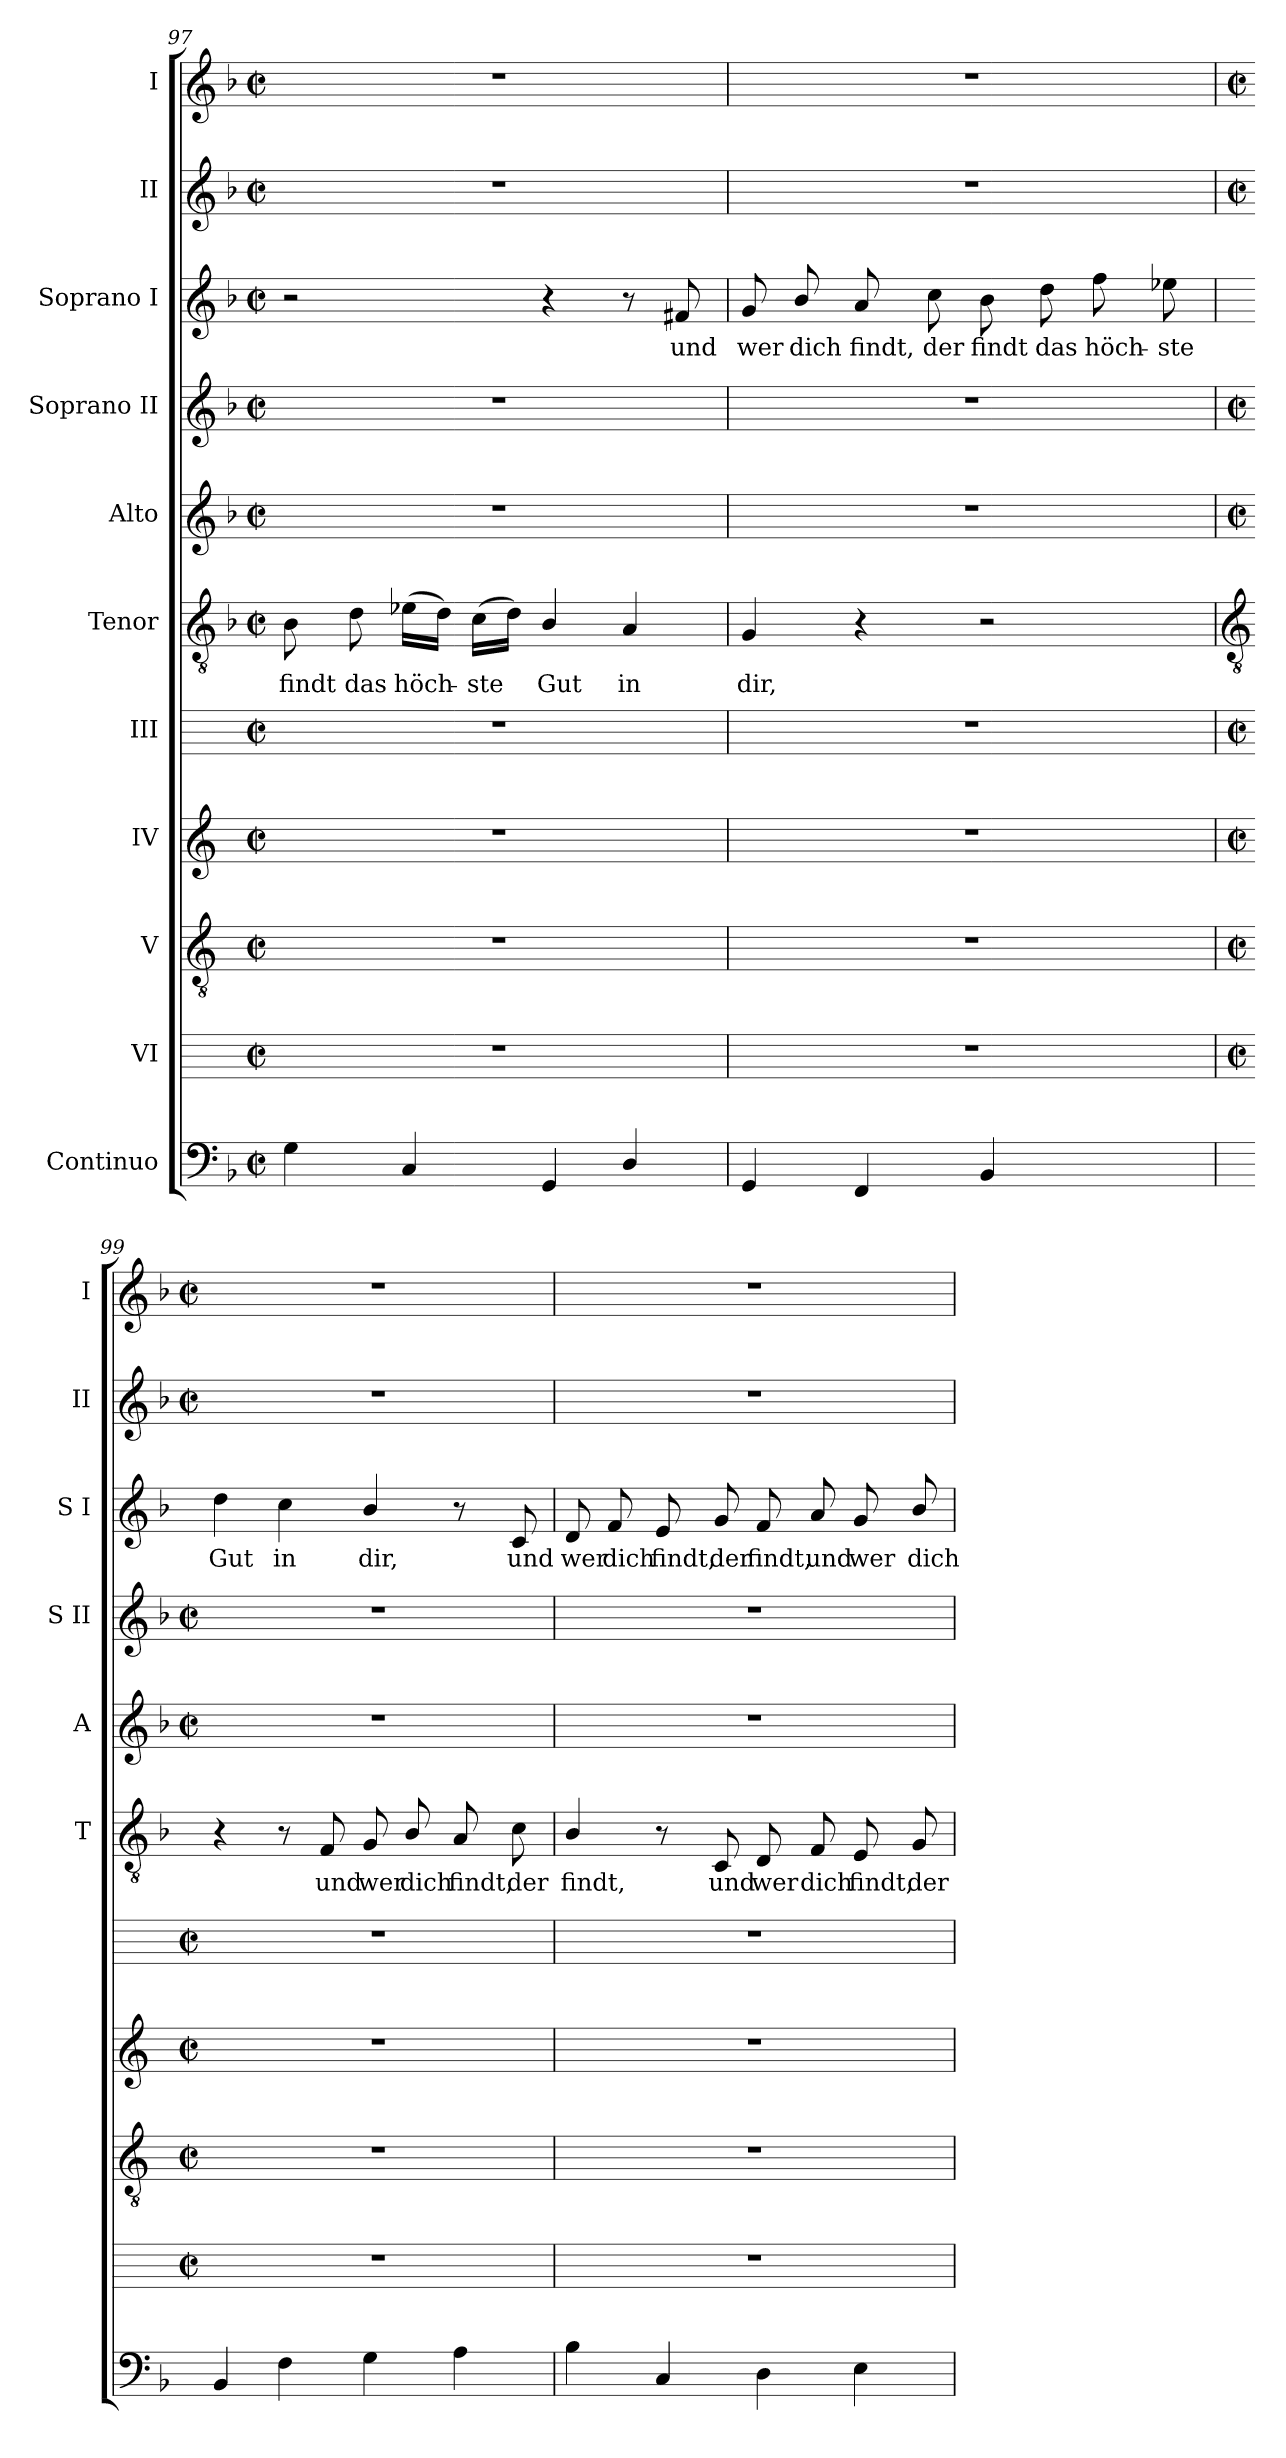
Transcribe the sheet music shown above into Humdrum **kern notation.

**kern	**text	**kern	**kern	**kern	**kern	**kern	**text	**kern	**kern	**kern	**text	**kern	**kern
*part11	*part11	*part10	*part9	*part8	*part7	*part6	*part6	*part5	*part4	*part3	*part3	*part2	*part1
*staff11	*staff11	*staff10	*staff9	*staff8	*staff7	*staff6	*staff6	*staff5	*staff4	*staff3	*staff3	*staff2	*staff1
*I"Continuo	*	*I"VI	*I"V	*I"IV	*I"III	*I"Tenor	*	*I"Alto	*I"Soprano II	*I"Soprano I	*	*I"II	*I"I
*	*	*	*	*	*	*I'T	*	*I'A	*I'S II	*I'S I	*	*I'II	*I'I
*clefF4	*	*	*clefGv2	*clefG2	*	*clefGv2	*	*clefG2	*clefG2	*clefG2	*	*clefG2	*clefG2
*	*	*ITrd4c7	*ITrd4c7	*ITrd4c7	*ITrd4c7	*	*	*	*	*	*	*	*
*k[b-]	*	*	*k[b-]	*k[b-]	*	*k[b-]	*	*k[b-]	*k[b-]	*k[b-]	*	*k[b-]	*k[b-]
*F:	*	*	*F:	*F:	*	*F:	*	*F:	*F:	*F:	*	*F:	*F:
*M2/2	*	*M2/2	*M2/2	*M2/2	*M2/2	*M2/2	*	*M2/2	*M2/2	*M2/2	*	*M2/2	*M2/2
*met(c|)	*	*met(c|)	*met(c|)	*met(c|)	*met(c|)	*met(c|)	*	*met(c|)	*met(c|)	*met(c|)	*	*met(c|)	*met(c|)
=97	=97	=97	=97	=97	=97	=97	=97	=97	=97	=97	=97	=97	=97
!	!	!	!	!	!	!	!LO:LY:b	!	!	!	!	!	!
4G	.	1r	1r	1r	1r	8B-	findt	1r	1r	2r	.	1r	1r
!	!	!	!	!	!	!	!LO:LY:b	!	!	!	!	!	!
.	.	.	.	.	.	8d	das	.	.	.	.	.	.
!	!	!	!	!	!	!	!LO:LY:b	!	!	!	!	!	!
4C	.	.	.	.	.	(>16e-XLL	höch-	.	.	.	.	.	.
.	.	.	.	.	.	16dJJ)	.	.	.	.	.	.	.
!	!	!	!	!	!	!	!LO:LY:b	!	!	!	!	!	!
.	.	.	.	.	.	(>16cLL	ste	.	.	.	.	.	.
.	.	.	.	.	.	16dJJ)	.	.	.	.	.	.	.
!	!	!	!	!	!	!	!LO:LY:b	!	!	!	!	!	!
4GG	.	.	.	.	.	4B-/	Gut	.	.	4r	.	.	.
!	!	!	!	!	!	!	!LO:LY:b	!	!	!	!	!	!
4D/	.	.	.	.	.	4A	in	.	.	8r	.	.	.
!	!	!	!	!	!	!	!	!	!	!	!LO:LY:b	!	!
.	.	.	.	.	.	.	.	.	.	8f#X	und	.	.
=98	=98	=98	=98	=98	=98	=98	=98	=98	=98	=98	=98	=98	=98
!	!	!	!	!	!	!	!LO:LY:b	!	!	!	!LO:LY:b	!	!
4GG	.	1r	1r	1r	1r	4G	dir,	1r	1r	8g	wer	1r	1r
!	!	!	!	!	!	!	!	!	!	!	!LO:LY:b	!	!
.	.	.	.	.	.	.	.	.	.	8b-/	dich	.	.
!	!	!	!	!	!	!	!	!	!	!	!LO:LY:b	!	!
4FF	.	.	.	.	.	4r	.	.	.	8a	findt,	.	.
!	!	!	!	!	!	!	!	!	!	!	!LO:LY:b	!	!
.	.	.	.	.	.	.	.	.	.	8cc	der	.	.
!	!	!	!	!	!	!	!	!	!	!	!LO:LY:b	!	!
4BB-	.	.	.	.	.	2r	.	.	.	8b-	findt	.	.
!	!	!	!	!	!	!	!	!	!	!	!LO:LY:b	!	!
.	.	.	.	.	.	.	.	.	.	8dd	das	.	.
!	!LO:LY:b	!	!	!	!	!	!	!	!	!	!LO:LY:b	!	!
[8AALyy	6	.	.	.	.	.	.	.	.	8ff	höch-	.	.
!	!LO:LY:b	!	!	!	!	!	!	!	!	!	!LO:LY:b	!	!
8AAJyy]	5	.	.	.	.	.	.	.	.	8ee-X	-ste	.	.
!!LO:LB:g=z
=99	=99	=99	=99	=99	=99	=99	=99	=99	=99	=99	=99	=99	=99
*	*	*	*	*	*	*clefGv2	*	*	*	*	*	*	*
*	*	*M2/2	*M2/2	*M2/2	*M2/2	*	*	*M2/2	*M2/2	*	*	*M2/2	*M2/2
*	*	*met(c|)	*met(c|)	*met(c|)	*met(c|)	*	*	*met(c|)	*met(c|)	*	*	*met(c|)	*met(c|)
!	!	!	!	!	!	!	!	!	!	!	!LO:LY:b	!	!
4BB-	.	1r	1r	1r	1r	4r	.	1r	1r	4dd	Gut	1r	1r
!	!	!	!	!	!	!	!	!	!	!	!LO:LY:b	!	!
4F	.	.	.	.	.	8r	.	.	.	4cc	in	.	.
!	!	!	!	!	!	!	!LO:LY:b	!	!	!	!	!	!
.	.	.	.	.	.	8F	und	.	.	.	.	.	.
!	!	!	!	!	!	!	!LO:LY:b	!	!	!	!LO:LY:b	!	!
4G	.	.	.	.	.	8G	wer	.	.	4b-/	dir,	.	.
!	!	!	!	!	!	!	!LO:LY:b	!	!	!	!	!	!
.	.	.	.	.	.	8B-/	dich	.	.	.	.	.	.
!	!	!	!	!	!	!	!LO:LY:b	!	!	!	!	!	!
4A	.	.	.	.	.	8A	findt,	.	.	8r	.	.	.
!	!	!	!	!	!	!	!LO:LY:b	!	!	!	!LO:LY:b	!	!
.	.	.	.	.	.	8c	der	.	.	8c	und	.	.
=100	=100	=100	=100	=100	=100	=100	=100	=100	=100	=100	=100	=100	=100
!	!	!	!	!	!	!	!LO:LY:b	!	!	!	!LO:LY:b	!	!
4B-	.	1r	1r	1r	1r	4B-/	findt,	1r	1r	8d	wer	1r	1r
!	!	!	!	!	!	!	!	!	!	!	!LO:LY:b	!	!
.	.	.	.	.	.	.	.	.	.	8f	dich	.	.
!	!	!	!	!	!	!	!	!	!	!	!LO:LY:b	!	!
4C	.	.	.	.	.	8r	.	.	.	8e	findt,	.	.
!	!	!	!	!	!	!	!LO:LY:b	!	!	!	!LO:LY:b	!	!
.	.	.	.	.	.	8C	und	.	.	8g	der	.	.
!	!	!	!	!	!	!	!LO:LY:b	!	!	!	!LO:LY:b	!	!
4D	.	.	.	.	.	8D	wer	.	.	8f	findt,	.	.
!	!	!	!	!	!	!	!LO:LY:b	!	!	!	!LO:LY:b	!	!
.	.	.	.	.	.	8F	dich	.	.	8a	und	.	.
!	!	!	!	!	!	!	!LO:LY:b	!	!	!	!LO:LY:b	!	!
4E	.	.	.	.	.	8E	findt,	.	.	8g	wer	.	.
!	!	!	!	!	!	!	!LO:LY:b	!	!	!	!LO:LY:b	!	!
.	.	.	.	.	.	8G	der	.	.	8b-/	dich	.	.
=	=	=	=	=	=	=	=	=	=	=	=	=	=
*-	*-	*-	*-	*-	*-	*-	*-	*-	*-	*-	*-	*-	*-
